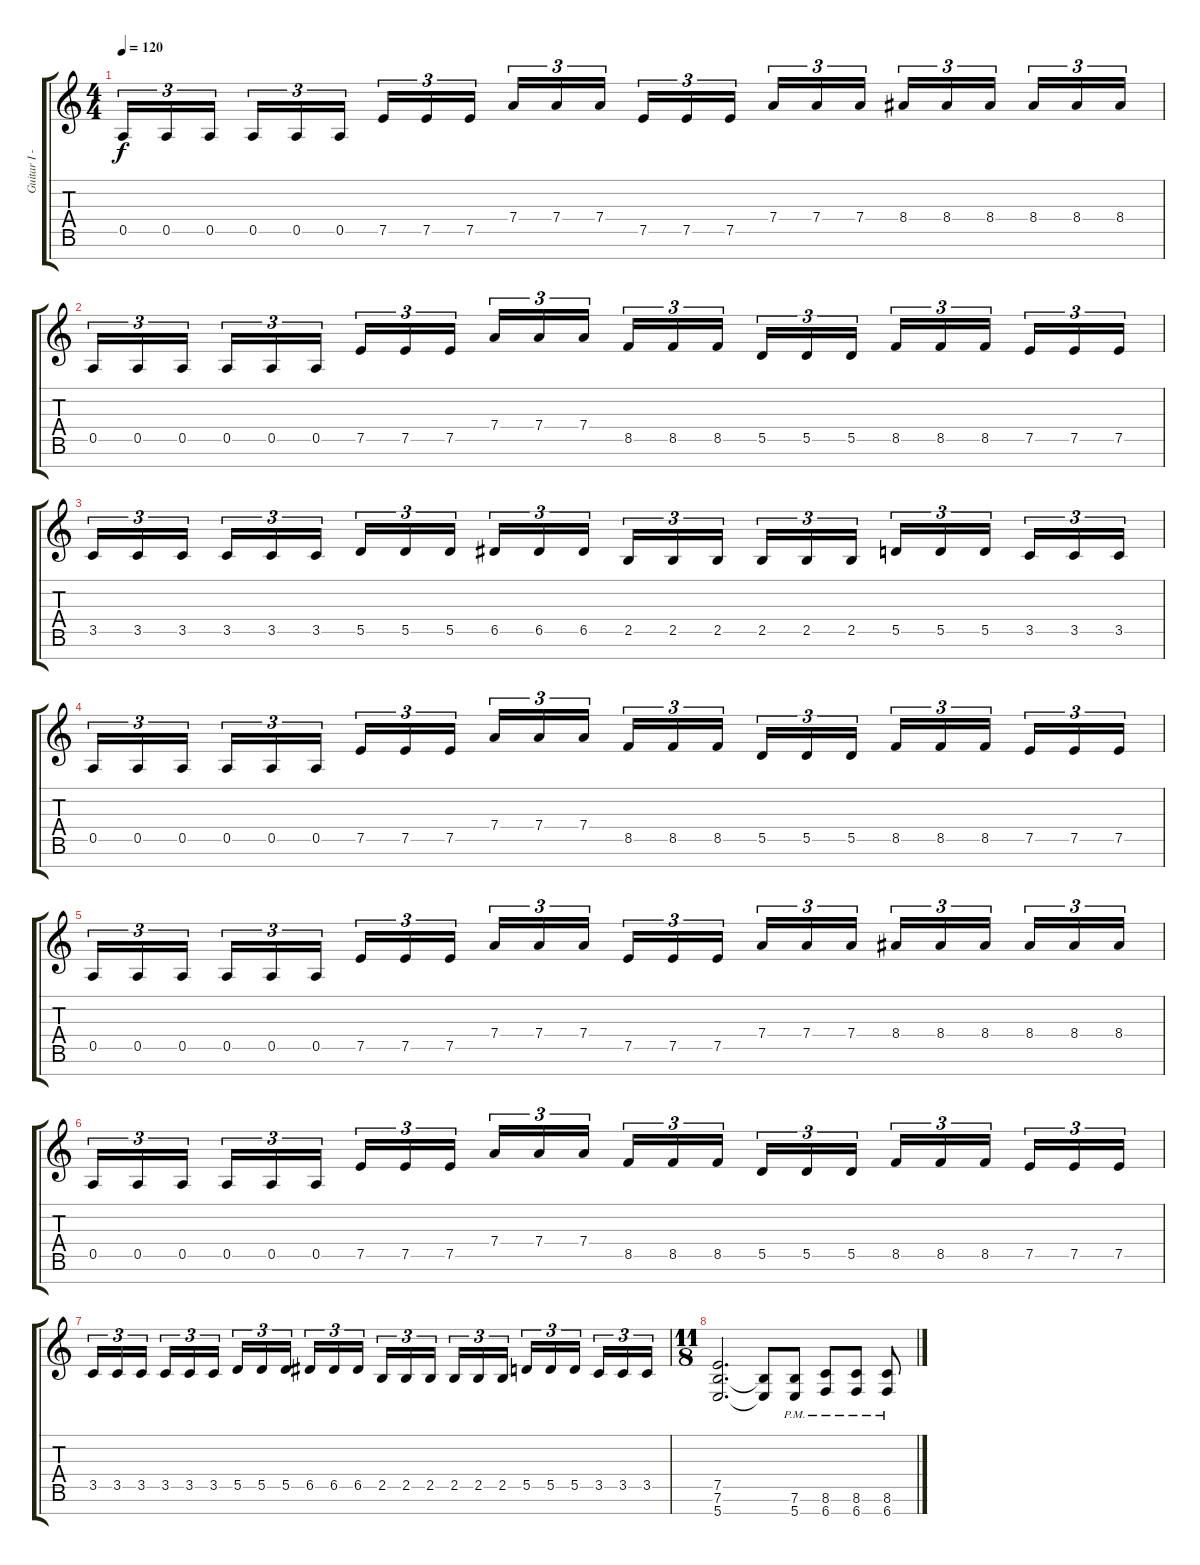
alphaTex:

\track ("Guitar I - Left" "Guitar I -") {instrument distortionguitar}
\staff {score tabs}
\tuning (E4 B3 G3 D3 A2 E2 B1) {hide}
\ts (4 4)
\tempo 120
\clef g2
\ks c
0.5.16{tu (3 2) dy f} 0.5.16{tu (3 2)} 0.5.16{tu (3 2) beam splitsecondary} 0.5.16{tu (3 2)} 0.5.16{tu (3 2)} 0.5.16{tu (3 2)} 7.5.16{tu (3 2)} 7.5.16{tu (3 2)} 7.5.16{tu (3 2) beam splitsecondary} 7.4.16{tu (3 2)} 7.4.16{tu (3 2)} 7.4.16{tu (3 2)} 7.5.16{tu (3 2)} 7.5.16{tu (3 2)} 7.5.16{tu (3 2) beam splitsecondary} 7.4.16{tu (3 2)} 7.4.16{tu (3 2)} 7.4.16{tu (3 2)} 8.4.16{tu (3 2)} 8.4.16{tu (3 2)} 8.4.16{tu (3 2) beam splitsecondary} 8.4.16{tu (3 2)} 8.4.16{tu (3 2)} 8.4.16{tu (3 2)} |
0.5.16{tu (3 2)} 0.5.16{tu (3 2)} 0.5.16{tu (3 2) beam splitsecondary} 0.5.16{tu (3 2)} 0.5.16{tu (3 2)} 0.5.16{tu (3 2)} 7.5.16{tu (3 2)} 7.5.16{tu (3 2)} 7.5.16{tu (3 2) beam splitsecondary} 7.4.16{tu (3 2)} 7.4.16{tu (3 2)} 7.4.16{tu (3 2)} 8.5.16{tu (3 2)} 8.5.16{tu (3 2)} 8.5.16{tu (3 2) beam splitsecondary} 5.5.16{tu (3 2)} 5.5.16{tu (3 2)} 5.5.16{tu (3 2)} 8.5.16{tu (3 2)} 8.5.16{tu (3 2)} 8.5.16{tu (3 2) beam splitsecondary} 7.5.16{tu (3 2)} 7.5.16{tu (3 2)} 7.5.16{tu (3 2)} |
3.5.16{tu (3 2)} 3.5.16{tu (3 2)} 3.5.16{tu (3 2) beam splitsecondary} 3.5.16{tu (3 2)} 3.5.16{tu (3 2)} 3.5.16{tu (3 2)} 5.5.16{tu (3 2)} 5.5.16{tu (3 2)} 5.5.16{tu (3 2) beam splitsecondary} 6.5.16{tu (3 2)} 6.5.16{tu (3 2)} 6.5.16{tu (3 2)} 2.5.16{tu (3 2)} 2.5.16{tu (3 2)} 2.5.16{tu (3 2) beam splitsecondary} 2.5.16{tu (3 2)} 2.5.16{tu (3 2)} 2.5.16{tu (3 2)} 5.5.16{tu (3 2)} 5.5.16{tu (3 2)} 5.5.16{tu (3 2) beam splitsecondary} 3.5.16{tu (3 2)} 3.5.16{tu (3 2)} 3.5.16{tu (3 2)} |
0.5.16{tu (3 2)} 0.5.16{tu (3 2)} 0.5.16{tu (3 2) beam splitsecondary} 0.5.16{tu (3 2)} 0.5.16{tu (3 2)} 0.5.16{tu (3 2)} 7.5.16{tu (3 2)} 7.5.16{tu (3 2)} 7.5.16{tu (3 2) beam splitsecondary} 7.4.16{tu (3 2)} 7.4.16{tu (3 2)} 7.4.16{tu (3 2)} 8.5.16{tu (3 2)} 8.5.16{tu (3 2)} 8.5.16{tu (3 2) beam splitsecondary} 5.5.16{tu (3 2)} 5.5.16{tu (3 2)} 5.5.16{tu (3 2)} 8.5.16{tu (3 2)} 8.5.16{tu (3 2)} 8.5.16{tu (3 2) beam splitsecondary} 7.5.16{tu (3 2)} 7.5.16{tu (3 2)} 7.5.16{tu (3 2)} |
0.5.16{tu (3 2)} 0.5.16{tu (3 2)} 0.5.16{tu (3 2) beam splitsecondary} 0.5.16{tu (3 2)} 0.5.16{tu (3 2)} 0.5.16{tu (3 2)} 7.5.16{tu (3 2)} 7.5.16{tu (3 2)} 7.5.16{tu (3 2) beam splitsecondary} 7.4.16{tu (3 2)} 7.4.16{tu (3 2)} 7.4.16{tu (3 2)} 7.5.16{tu (3 2)} 7.5.16{tu (3 2)} 7.5.16{tu (3 2) beam splitsecondary} 7.4.16{tu (3 2)} 7.4.16{tu (3 2)} 7.4.16{tu (3 2)} 8.4.16{tu (3 2)} 8.4.16{tu (3 2)} 8.4.16{tu (3 2) beam splitsecondary} 8.4.16{tu (3 2)} 8.4.16{tu (3 2)} 8.4.16{tu (3 2)} |
0.5.16{tu (3 2)} 0.5.16{tu (3 2)} 0.5.16{tu (3 2) beam splitsecondary} 0.5.16{tu (3 2)} 0.5.16{tu (3 2)} 0.5.16{tu (3 2)} 7.5.16{tu (3 2)} 7.5.16{tu (3 2)} 7.5.16{tu (3 2) beam splitsecondary} 7.4.16{tu (3 2)} 7.4.16{tu (3 2)} 7.4.16{tu (3 2)} 8.5.16{tu (3 2)} 8.5.16{tu (3 2)} 8.5.16{tu (3 2) beam splitsecondary} 5.5.16{tu (3 2)} 5.5.16{tu (3 2)} 5.5.16{tu (3 2)} 8.5.16{tu (3 2)} 8.5.16{tu (3 2)} 8.5.16{tu (3 2) beam splitsecondary} 7.5.16{tu (3 2)} 7.5.16{tu (3 2)} 7.5.16{tu (3 2)} |
3.5.16{tu (3 2)} 3.5.16{tu (3 2)} 3.5.16{tu (3 2) beam splitsecondary} 3.5.16{tu (3 2)} 3.5.16{tu (3 2)} 3.5.16{tu (3 2)} 5.5.16{tu (3 2)} 5.5.16{tu (3 2)} 5.5.16{tu (3 2) beam splitsecondary} 6.5.16{tu (3 2)} 6.5.16{tu (3 2)} 6.5.16{tu (3 2)} 2.5.16{tu (3 2)} 2.5.16{tu (3 2)} 2.5.16{tu (3 2) beam splitsecondary} 2.5.16{tu (3 2)} 2.5.16{tu (3 2)} 2.5.16{tu (3 2)} 5.5.16{tu (3 2)} 5.5.16{tu (3 2)} 5.5.16{tu (3 2) beam splitsecondary} 3.5.16{tu (3 2)} 3.5.16{tu (3 2)} 3.5.16{tu (3 2)} |
\ts (11 8)
\section ("" "")
(7.5 7.6 5.7).2{d} (7.6{t} 5.7{t}).8 (7.6{pm} 5.7{pm}).8 (8.6{pm} 6.7{pm}).8 (8.6{pm} 6.7{pm}).8 (8.6{pm} 6.7{pm}).8
